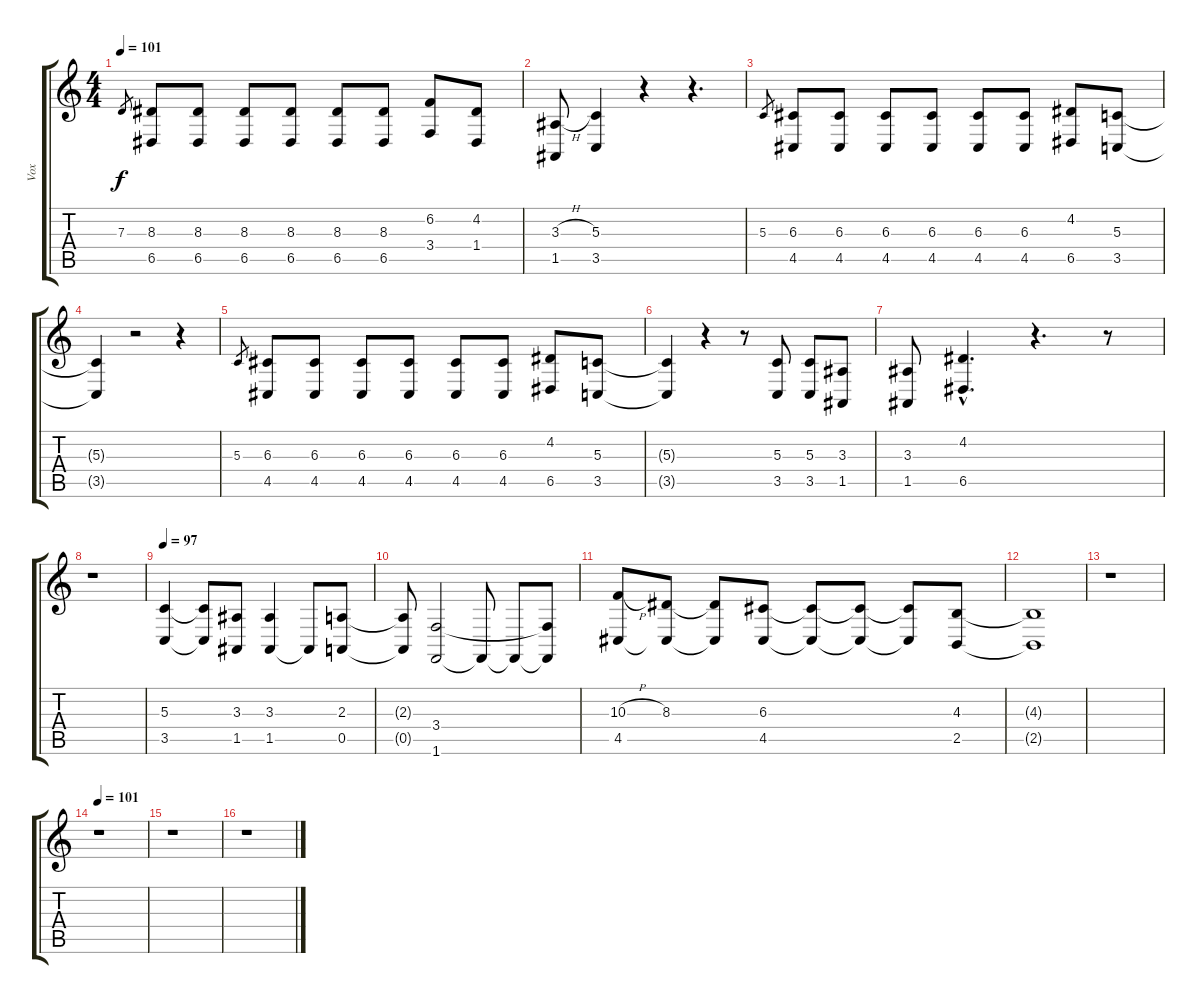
\track ("Vox" "Vox") {instrument lead6voice}
\staff {score tabs}
\tuning (E4 B3 G3 D3 A2 E2) {hide}
\ts (4 4)
\tempo 101
\clef g2
\ks c
7.3.8{gr dy f} (8.3 6.5).8 (8.3 6.5).8 (8.3 6.5).8 (8.3 6.5).8 (8.3 6.5).8 (8.3 6.5).8 (6.2 3.4).8 (4.2 1.4).8 |
(3.3{h} 1.5).8 (5.3 3.5).4 r.4 r.4{d} |
5.3.8{gr} (6.3 4.5).8 (6.3 4.5).8 (6.3 4.5).8 (6.3 4.5).8 (6.3 4.5).8 (6.3 4.5).8 (4.2 6.5).8 (5.3 3.5).8 |
(5.3{t} 3.5{t}).4 r.2 r.4 |
5.3.8{gr} (6.3 4.5).8 (6.3 4.5).8 (6.3 4.5).8 (6.3 4.5).8 (6.3 4.5).8 (6.3 4.5).8 (4.2 6.5).8 (5.3 3.5).8 |
(5.3{t} 3.5{t}).4 r.4 r.8 (5.3 3.5).8 (5.3 3.5).8 (3.3 1.5).8 |
(3.3 1.5).8 (4.2{hac} 6.5{hac}).4{d} r.4{d} r.8 |
r.1 |
\tempo 97
(5.3 3.5).4 (5.3{t} 3.5{t}).8 (3.3 1.5).8 (3.3 1.5).4 1.5{t}.8 (2.3 0.5).8 |
(2.3{t} 0.5{t}).8 (3.4 1.6).2 1.6{t}.8 1.6{t}.8 (3.4{t} 1.6{t}).8 |
(10.3{h} 4.5).8 (8.3 4.5{t}).8 (8.3{t} 4.5{t}).8 (6.3 4.5).8 (6.3{t} 4.5{t}).8 (6.3{t} 4.5{t}).8 (6.3{t} 4.5{t}).8 (4.3 2.5).8 |
(4.3{t} 2.5{t}).1 |
r.1 |
\tempo 101
r.1 |
r.1 |
r.1
